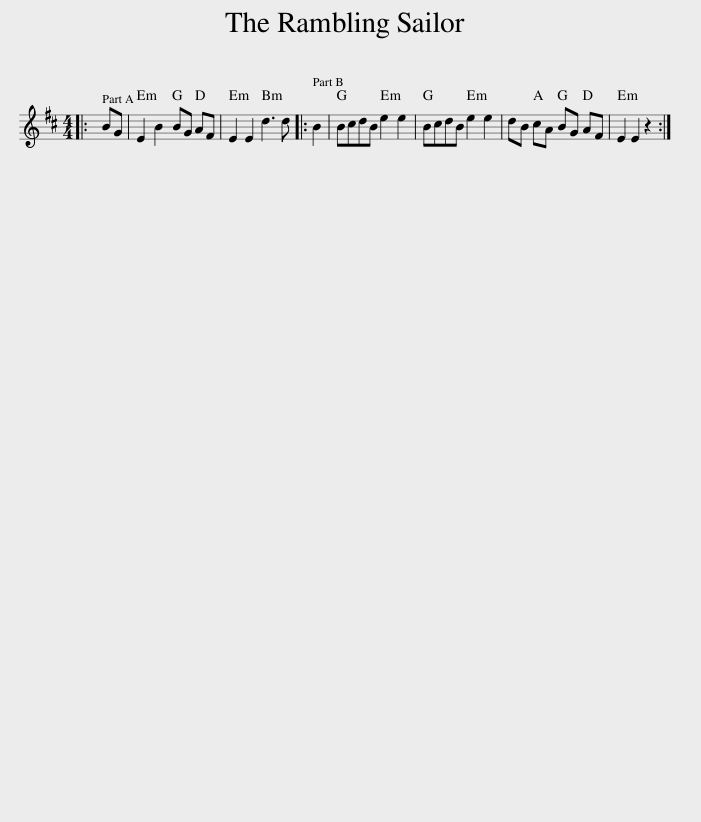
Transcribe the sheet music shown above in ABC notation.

X:1
L:1/8
M:4/4
I:linebreak $
K:D
V:1 treble
V:1
|: BG | E2 B2 BG AF | E2 E2 d3 d |: B2 | BcdB e2 e2 | %5
 BcdB e2 e2 | dB cA BG AF | E2 E2 z2 :| %8
